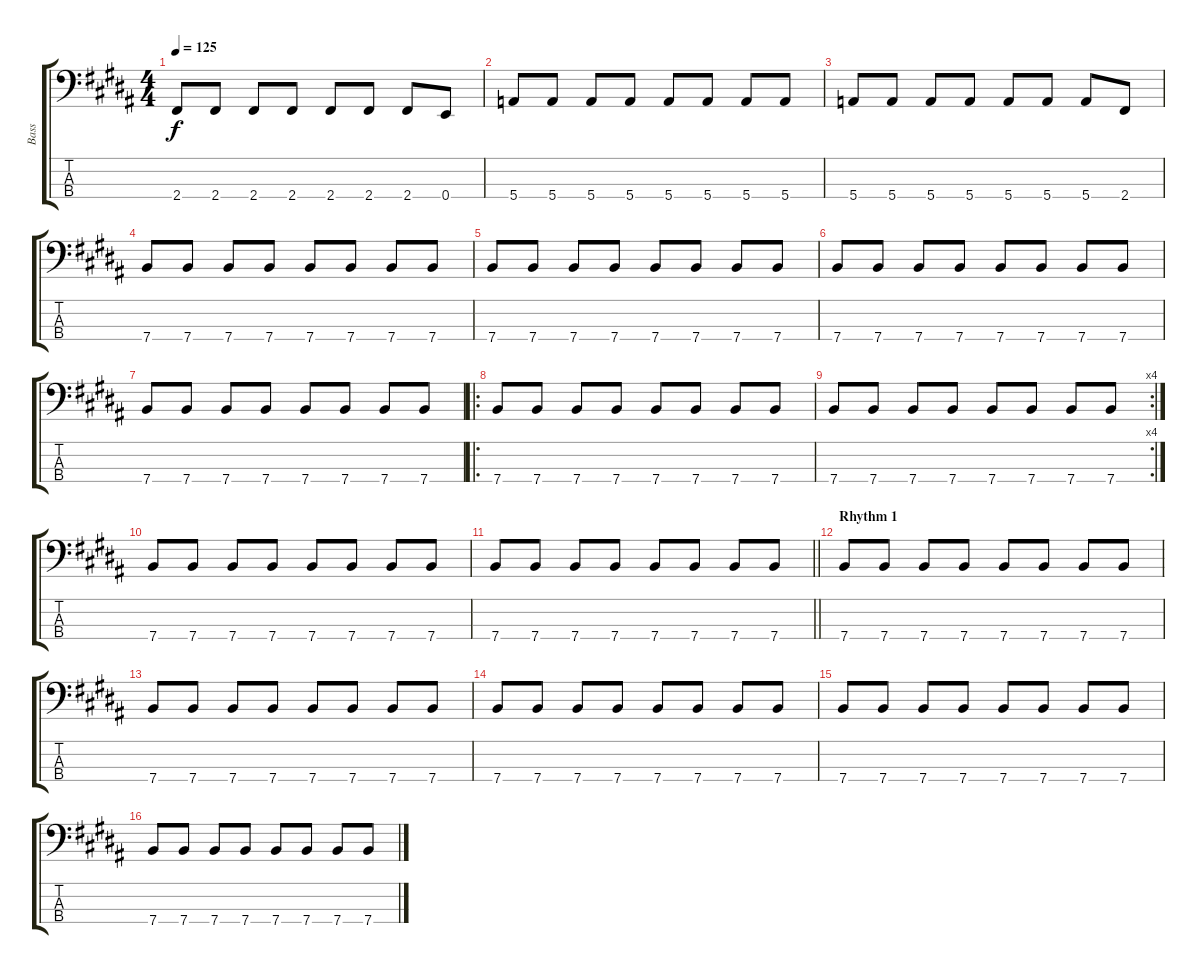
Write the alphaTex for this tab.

\track ("Bass" "Bass") {instrument electricbassfinger}
\staff {score tabs}
\tuning (G2 D2 A1 E1) {hide}
\ts (4 4)
\tempo 125
\clef f4
\ks b
2.4.8{dy f} 2.4.8 2.4.8 2.4.8 2.4.8 2.4.8 2.4.8 0.4.8 |
5.4.8 5.4.8 5.4.8 5.4.8 5.4.8 5.4.8 5.4.8 5.4.8 |
5.4.8 5.4.8 5.4.8 5.4.8 5.4.8 5.4.8 5.4.8 2.4.8 |
7.4.8 7.4.8 7.4.8 7.4.8 7.4.8 7.4.8 7.4.8 7.4.8 |
7.4.8 7.4.8 7.4.8 7.4.8 7.4.8 7.4.8 7.4.8 7.4.8 |
7.4.8 7.4.8 7.4.8 7.4.8 7.4.8 7.4.8 7.4.8 7.4.8 |
7.4.8 7.4.8 7.4.8 7.4.8 7.4.8 7.4.8 7.4.8 7.4.8 |
\ro
7.4.8 7.4.8 7.4.8 7.4.8 7.4.8 7.4.8 7.4.8 7.4.8 |
\rc 4
7.4.8 7.4.8 7.4.8 7.4.8 7.4.8 7.4.8 7.4.8 7.4.8 |
7.4.8 7.4.8 7.4.8 7.4.8 7.4.8 7.4.8 7.4.8 7.4.8 |
\barLineRight lightlight
7.4.8 7.4.8 7.4.8 7.4.8 7.4.8 7.4.8 7.4.8 7.4.8 |
\section ("" "Rhythm 1")
7.4.8 7.4.8 7.4.8 7.4.8 7.4.8 7.4.8 7.4.8 7.4.8 |
7.4.8 7.4.8 7.4.8 7.4.8 7.4.8 7.4.8 7.4.8 7.4.8 |
7.4.8 7.4.8 7.4.8 7.4.8 7.4.8 7.4.8 7.4.8 7.4.8 |
7.4.8 7.4.8 7.4.8 7.4.8 7.4.8 7.4.8 7.4.8 7.4.8 |
7.4.8 7.4.8 7.4.8 7.4.8 7.4.8 7.4.8 7.4.8 7.4.8
